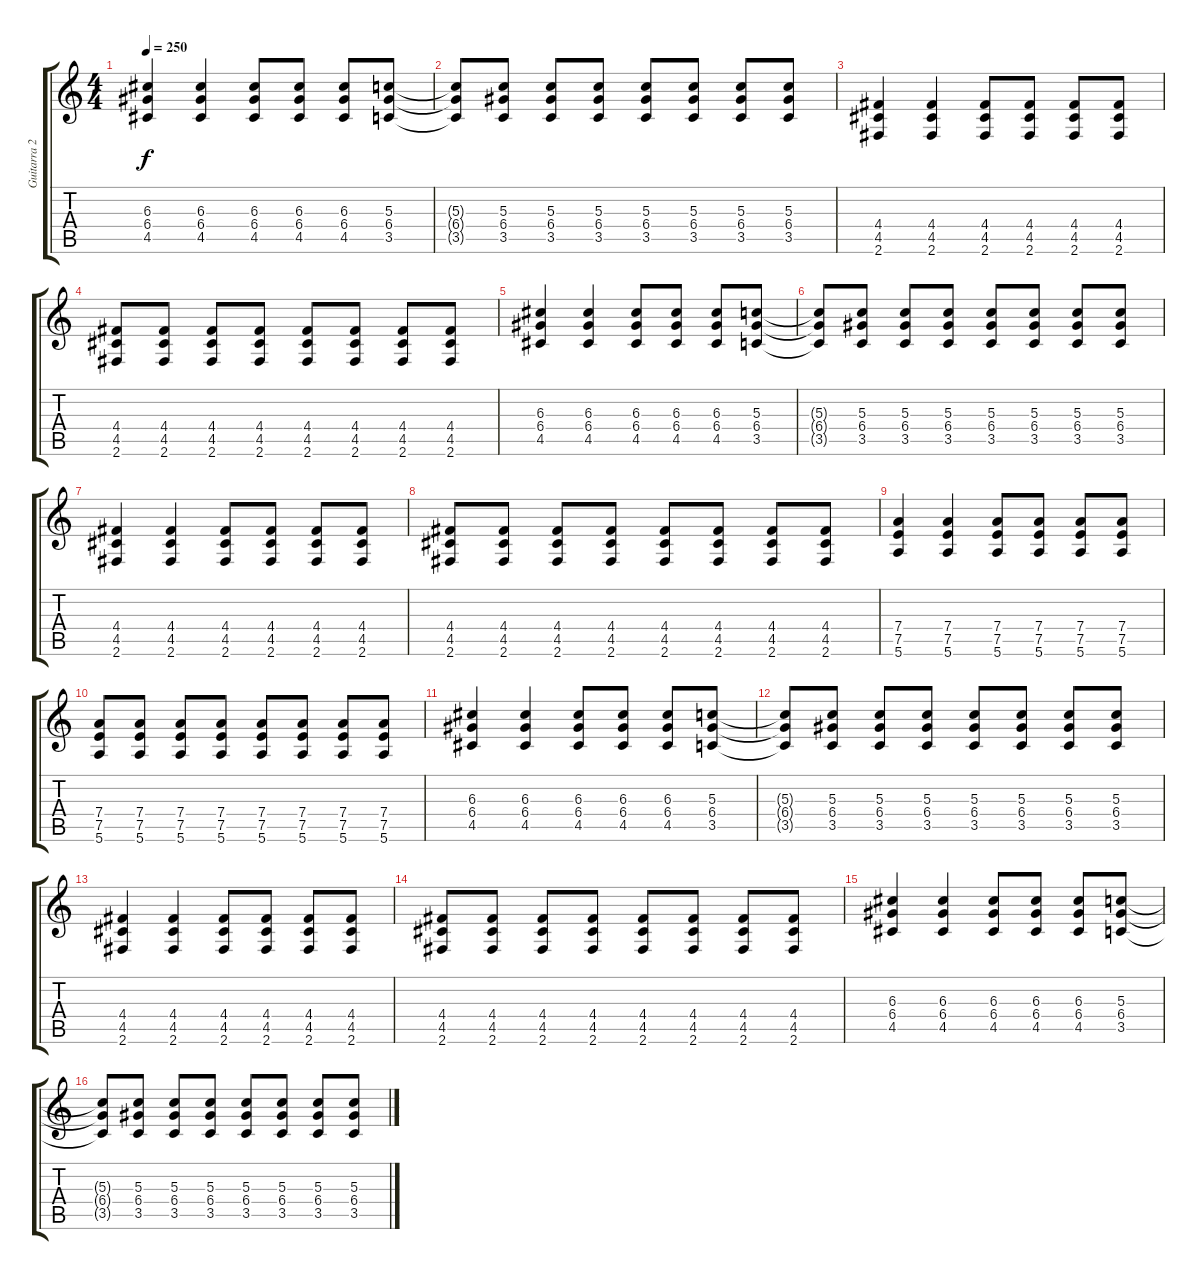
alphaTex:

\track ("Guitarra 2" "Guitarra 2") {instrument distortionguitar}
\staff {score tabs}
\tuning (E4 B3 G3 D3 A2 E2) {hide}
\ts (4 4)
\tempo 250
\clef g2
\ks c
(6.3 6.4 4.5).4{dy f} (6.3 6.4 4.5).4 (6.3 6.4 4.5).8 (6.3 6.4 4.5).8 (6.3 6.4 4.5).8 (5.3 6.4 3.5).8 |
(5.3{t} 6.4{t} 3.5{t}).8 (5.3 6.4 3.5).8 (5.3 6.4 3.5).8 (5.3 6.4 3.5).8 (5.3 6.4 3.5).8 (5.3 6.4 3.5).8 (5.3 6.4 3.5).8 (5.3 6.4 3.5).8 |
(4.4 4.5 2.6).4 (4.4 4.5 2.6).4 (4.4 4.5 2.6).8 (4.4 4.5 2.6).8 (4.4 4.5 2.6).8 (4.4 4.5 2.6).8 |
(4.4 4.5 2.6).8 (4.4 4.5 2.6).8 (4.4 4.5 2.6).8 (4.4 4.5 2.6).8 (4.4 4.5 2.6).8 (4.4 4.5 2.6).8 (4.4 4.5 2.6).8 (4.4 4.5 2.6).8 |
(6.3 6.4 4.5).4 (6.3 6.4 4.5).4 (6.3 6.4 4.5).8 (6.3 6.4 4.5).8 (6.3 6.4 4.5).8 (5.3 6.4 3.5).8 |
(5.3{t} 6.4{t} 3.5{t}).8 (5.3 6.4 3.5).8 (5.3 6.4 3.5).8 (5.3 6.4 3.5).8 (5.3 6.4 3.5).8 (5.3 6.4 3.5).8 (5.3 6.4 3.5).8 (5.3 6.4 3.5).8 |
(4.4 4.5 2.6).4 (4.4 4.5 2.6).4 (4.4 4.5 2.6).8 (4.4 4.5 2.6).8 (4.4 4.5 2.6).8 (4.4 4.5 2.6).8 |
(4.4 4.5 2.6).8 (4.4 4.5 2.6).8 (4.4 4.5 2.6).8 (4.4 4.5 2.6).8 (4.4 4.5 2.6).8 (4.4 4.5 2.6).8 (4.4 4.5 2.6).8 (4.4 4.5 2.6).8 |
(7.4 7.5 5.6).4 (7.4 7.5 5.6).4 (7.4 7.5 5.6).8 (7.4 7.5 5.6).8 (7.4 7.5 5.6).8 (7.4 7.5 5.6).8 |
(7.4 7.5 5.6).8 (7.4 7.5 5.6).8 (7.4 7.5 5.6).8 (7.4 7.5 5.6).8 (7.4 7.5 5.6).8 (7.4 7.5 5.6).8 (7.4 7.5 5.6).8 (7.4 7.5 5.6).8 |
(6.3 6.4 4.5).4 (6.3 6.4 4.5).4 (6.3 6.4 4.5).8 (6.3 6.4 4.5).8 (6.3 6.4 4.5).8 (5.3 6.4 3.5).8 |
(5.3{t} 6.4{t} 3.5{t}).8 (5.3 6.4 3.5).8 (5.3 6.4 3.5).8 (5.3 6.4 3.5).8 (5.3 6.4 3.5).8 (5.3 6.4 3.5).8 (5.3 6.4 3.5).8 (5.3 6.4 3.5).8 |
(4.4 4.5 2.6).4 (4.4 4.5 2.6).4 (4.4 4.5 2.6).8 (4.4 4.5 2.6).8 (4.4 4.5 2.6).8 (4.4 4.5 2.6).8 |
(4.4 4.5 2.6).8 (4.4 4.5 2.6).8 (4.4 4.5 2.6).8 (4.4 4.5 2.6).8 (4.4 4.5 2.6).8 (4.4 4.5 2.6).8 (4.4 4.5 2.6).8 (4.4 4.5 2.6).8 |
(6.3 6.4 4.5).4 (6.3 6.4 4.5).4 (6.3 6.4 4.5).8 (6.3 6.4 4.5).8 (6.3 6.4 4.5).8 (5.3 6.4 3.5).8 |
(5.3{t} 6.4{t} 3.5{t}).8 (5.3 6.4 3.5).8 (5.3 6.4 3.5).8 (5.3 6.4 3.5).8 (5.3 6.4 3.5).8 (5.3 6.4 3.5).8 (5.3 6.4 3.5).8 (5.3 6.4 3.5).8
